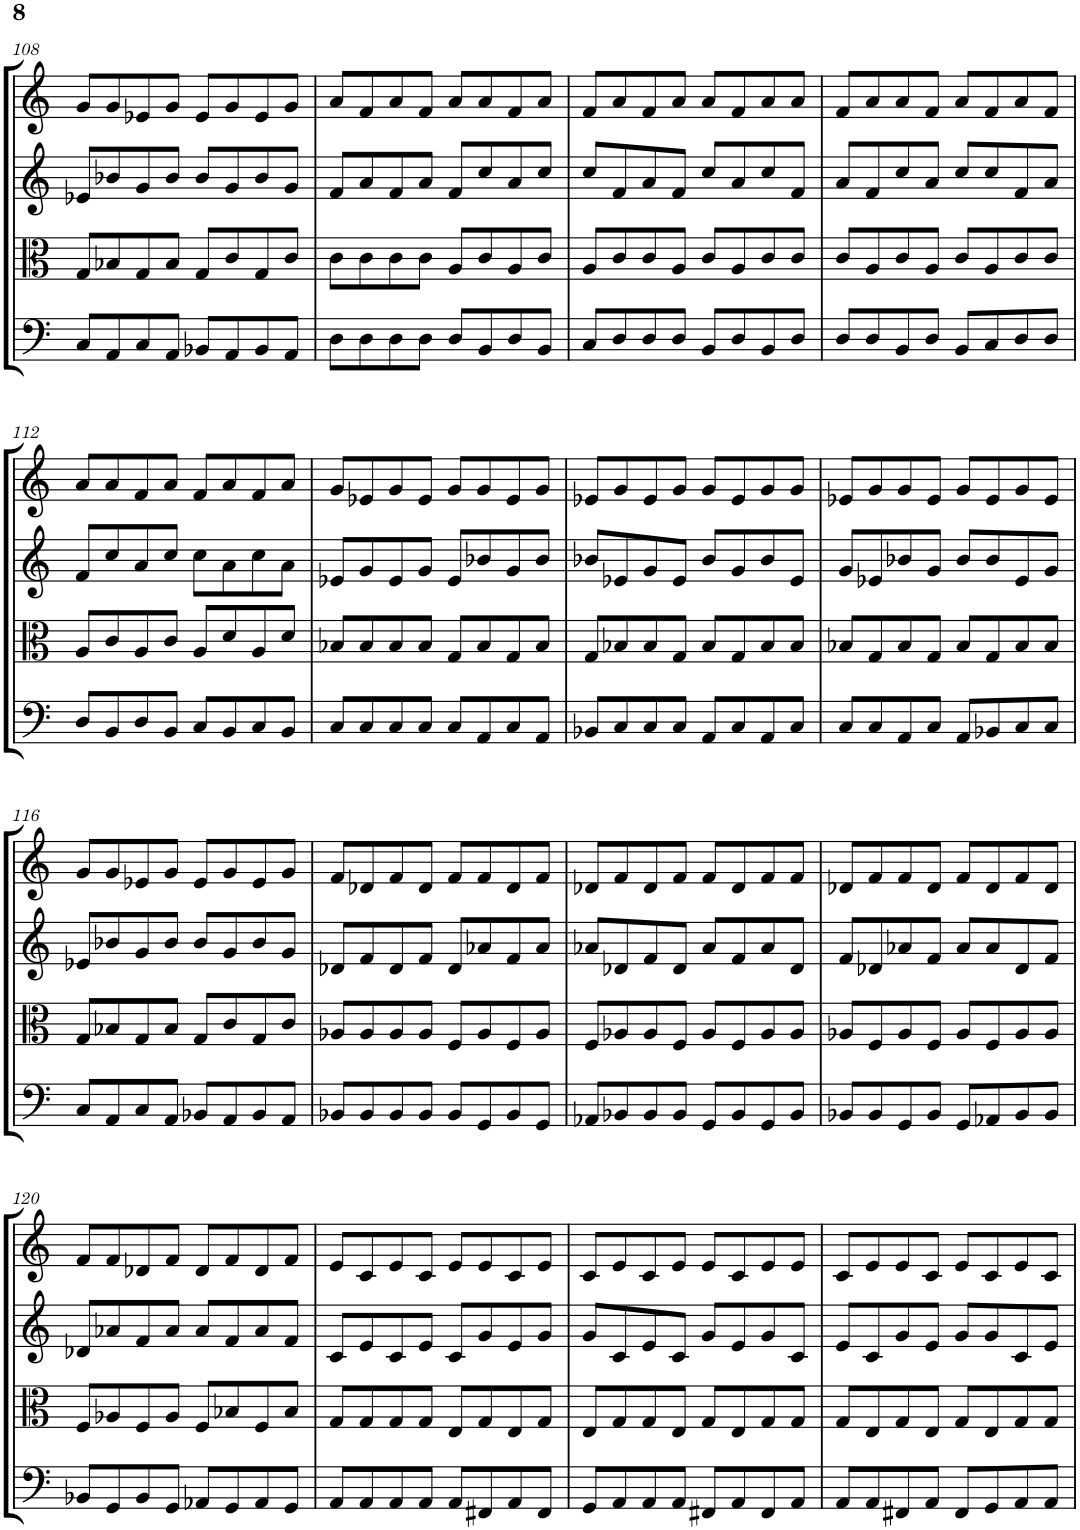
**kern	**kern	**kern	**kern
*part4	*part3	*part2	*part1
*staff4	*staff3	*staff2	*staff1
*I"Violoncello	*I"Viola	*I"Violin II	*I"Violin I
*I'Vc	*I'Vla	*I'Vln	*I'Vln
!!LO:PB:g=z
*clefF4	*clefC3	*clefG2	*clefG2
*k[]	*k[]	*k[]	*k[]
*M4/4	*M4/4	*M4/4	*M4/4
=108	=108	=108	=108
8C/L	8G/L	8e-X/L	8g/L
8AA/	8B-X/	8b-X/	8g/
8C/	8G/	8g/	8e-X/
8AA/J	8B-/J	8b-/J	8g/J
8BB-X/L	8G/L	8b-/L	8e-/L
8AA/	8c/	8g/	8g/
8BB-/	8G/	8b-/	8e-/
8AA/J	8c/J	8g/J	8g/J
=109	=109	=109	=109
8D\L	8c\L	8f/L	8a/L
8D\	8c\	8a/	8f/
8D\	8c\	8f/	8a/
8D\J	8c\J	8a/J	8f/J
8D/L	8A/L	8f/L	8a/L
8BB/	8c/	8cc/	8a/
8D/	8A/	8a/	8f/
8BB/J	8c/J	8cc/J	8a/J
=110	=110	=110	=110
8C/L	8A/L	8cc/L	8f/L
8D/	8c/	8f/	8a/
8D/	8c/	8a/	8f/
8D/J	8A/J	8f/J	8a/J
8BB/L	8c/L	8cc/L	8a/L
8D/	8A/	8a/	8f/
8BB/	8c/	8cc/	8a/
8D/J	8c/J	8f/J	8a/J
=111	=111	=111	=111
8D/L	8c/L	8a/L	8f/L
8D/	8A/	8f/	8a/
8BB/	8c/	8cc/	8a/
8D/J	8A/J	8a/J	8f/J
8BB/L	8c/L	8cc/L	8a/L
8C/	8A/	8cc/	8f/
8D/	8c/	8f/	8a/
8D/J	8c/J	8a/J	8f/J
!!LO:LB:g=z
=112	=112	=112	=112
8D/L	8A/L	8f/L	8a/L
8BB/	8c/	8cc/	8a/
8D/	8A/	8a/	8f/
8BB/J	8c/J	8cc/J	8a/J
8C/L	8A/L	8cc\L	8f/L
8BB/	8d/	8a\	8a/
8C/	8A/	8cc\	8f/
8BB/J	8d/J	8a\J	8a/J
=113	=113	=113	=113
8C/L	8B-X/L	8e-X/L	8g/L
8C/	8B-/	8g/	8e-X/
8C/	8B-/	8e-/	8g/
8C/J	8B-/J	8g/J	8e-/J
8C/L	8G/L	8e-/L	8g/L
8AA/	8B-/	8b-X/	8g/
8C/	8G/	8g/	8e-/
8AA/J	8B-/J	8b-/J	8g/J
=114	=114	=114	=114
8BB-X/L	8G/L	8b-X/L	8e-X/L
8C/	8B-X/	8e-X/	8g/
8C/	8B-/	8g/	8e-/
8C/J	8G/J	8e-/J	8g/J
8AA/L	8B-/L	8b-/L	8g/L
8C/	8G/	8g/	8e-/
8AA/	8B-/	8b-/	8g/
8C/J	8B-/J	8e-/J	8g/J
=115	=115	=115	=115
8C/L	8B-X/L	8g/L	8e-X/L
8C/	8G/	8e-X/	8g/
8AA/	8B-/	8b-X/	8g/
8C/J	8G/J	8g/J	8e-/J
8AA/L	8B-/L	8b-/L	8g/L
8BB-X/	8G/	8b-/	8e-/
8C/	8B-/	8e-/	8g/
8C/J	8B-/J	8g/J	8e-/J
!!LO:LB:g=z
=116	=116	=116	=116
8C/L	8G/L	8e-X/L	8g/L
8AA/	8B-X/	8b-X/	8g/
8C/	8G/	8g/	8e-X/
8AA/J	8B-/J	8b-/J	8g/J
8BB-X/L	8G/L	8b-/L	8e-/L
8AA/	8c/	8g/	8g/
8BB-/	8G/	8b-/	8e-/
8AA/J	8c/J	8g/J	8g/J
=117	=117	=117	=117
8BB-X/L	8A-X/L	8d-X/L	8f/L
8BB-/	8A-/	8f/	8d-X/
8BB-/	8A-/	8d-/	8f/
8BB-/J	8A-/J	8f/J	8d-/J
8BB-/L	8F/L	8d-/L	8f/L
8GG/	8A-/	8a-X/	8f/
8BB-/	8F/	8f/	8d-/
8GG/J	8A-/J	8a-/J	8f/J
=118	=118	=118	=118
8AA-X/L	8F/L	8a-X/L	8d-X/L
8BB-X/	8A-X/	8d-X/	8f/
8BB-/	8A-/	8f/	8d-/
8BB-/J	8F/J	8d-/J	8f/J
8GG/L	8A-/L	8a-/L	8f/L
8BB-/	8F/	8f/	8d-/
8GG/	8A-/	8a-/	8f/
8BB-/J	8A-/J	8d-/J	8f/J
=119	=119	=119	=119
8BB-X/L	8A-X/L	8f/L	8d-X/L
8BB-/	8F/	8d-X/	8f/
8GG/	8A-/	8a-X/	8f/
8BB-/J	8F/J	8f/J	8d-/J
8GG/L	8A-/L	8a-/L	8f/L
8AA-X/	8F/	8a-/	8d-/
8BB-/	8A-/	8d-/	8f/
8BB-/J	8A-/J	8f/J	8d-/J
!!LO:LB:g=z
=120	=120	=120	=120
8BB-X/L	8F/L	8d-X/L	8f/L
8GG/	8A-X/	8a-X/	8f/
8BB-/	8F/	8f/	8d-X/
8GG/J	8A-/J	8a-/J	8f/J
8AA-X/L	8F/L	8a-/L	8d-/L
8GG/	8B-X/	8f/	8f/
8AA-/	8F/	8a-/	8d-/
8GG/J	8B-/J	8f/J	8f/J
=121	=121	=121	=121
8AA/L	8G/L	8c/L	8e/L
8AA/	8G/	8e/	8c/
8AA/	8G/	8c/	8e/
8AA/J	8G/J	8e/J	8c/J
8AA/L	8E/L	8c/L	8e/L
8FF#X/	8G/	8g/	8e/
8AA/	8E/	8e/	8c/
8FF#/J	8G/J	8g/J	8e/J
=122	=122	=122	=122
8GG/L	8E/L	8g/L	8c/L
8AA/	8G/	8c/	8e/
8AA/	8G/	8e/	8c/
8AA/J	8E/J	8c/J	8e/J
8FF#X/L	8G/L	8g/L	8e/L
8AA/	8E/	8e/	8c/
8FF#/	8G/	8g/	8e/
8AA/J	8G/J	8c/J	8e/J
=123	=123	=123	=123
8AA/L	8G/L	8e/L	8c/L
8AA/	8E/	8c/	8e/
8FF#X/	8G/	8g/	8e/
8AA/J	8E/J	8e/J	8c/J
8FF#/L	8G/L	8g/L	8e/L
8GG/	8E/	8g/	8c/
8AA/	8G/	8c/	8e/
8AA/J	8G/J	8e/J	8c/J
=	=	=	=
*-	*-	*-	*-
